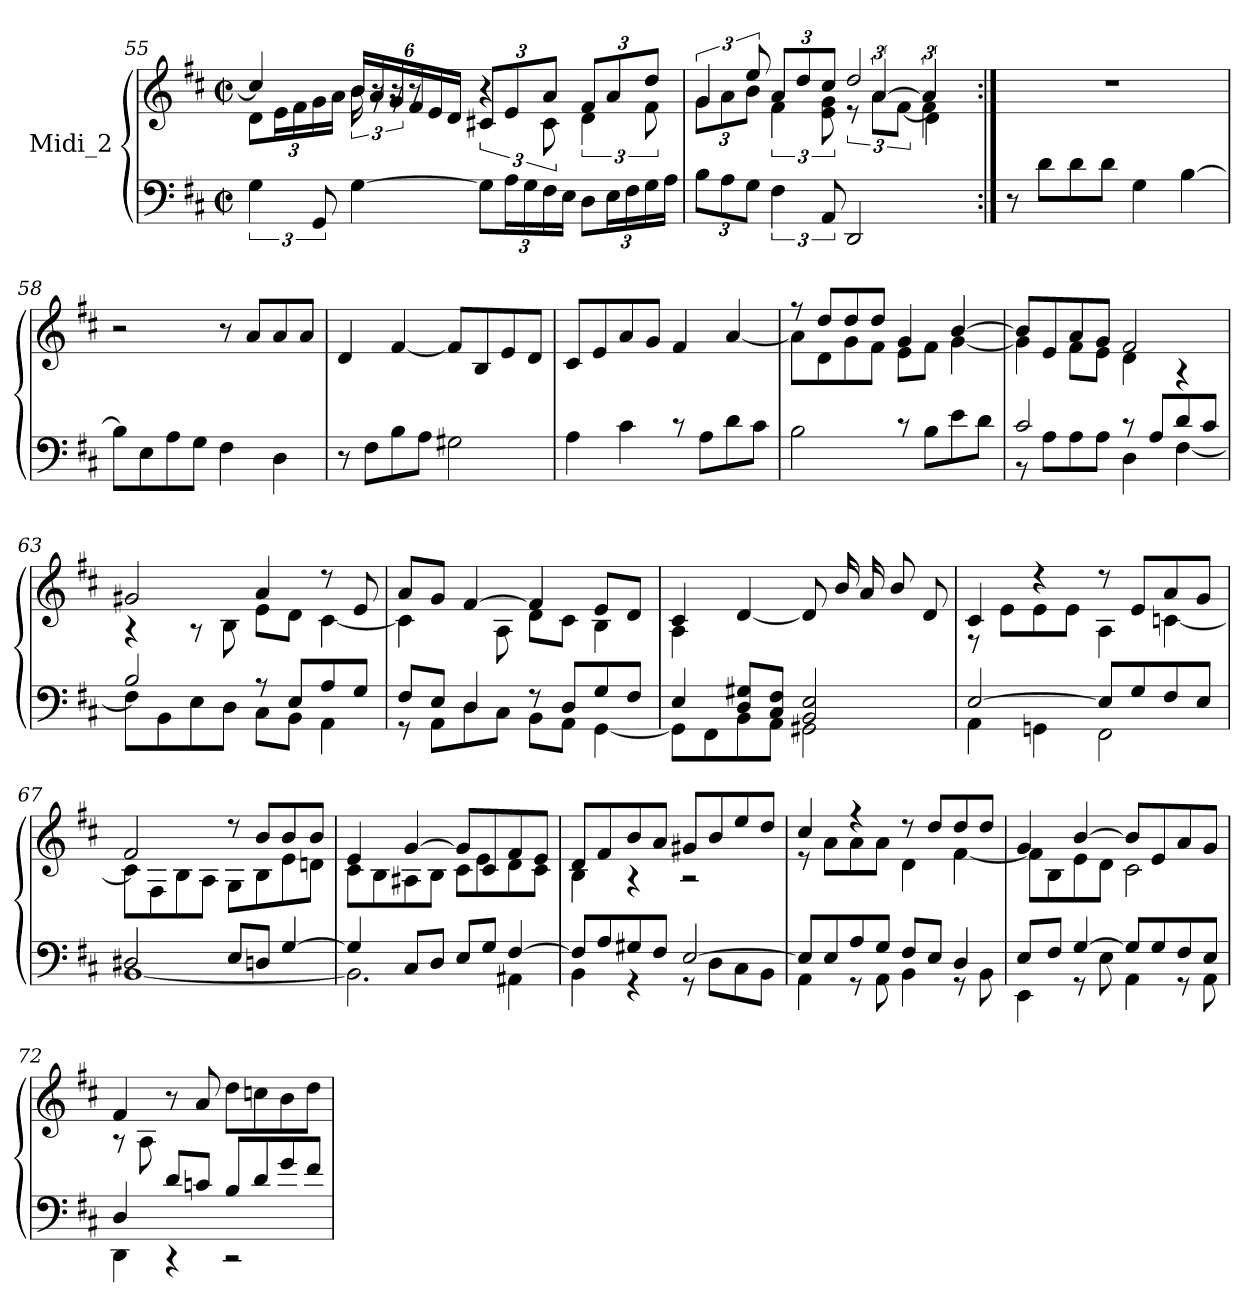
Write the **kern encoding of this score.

**kern	**kern
*part1	*part1
*staff2	*staff1
*I"Midi_2	*
!!LO:LB:g=z
*clefF4	*clefG2
*k[f#c#]	*k[f#c#]
*D:	*D:
*M2/2	*M2/2
*met(c|)	*met(c|)
=55	=55
*	*^
*	*	*^
*	*	*	*^
6G	4cc/]	12d\L	1ryy	1ryy
.	.	24e\L	.	.
.	.	24f#\	.	.
12GG/	.	24g\	.	.
.	.	24a\JJ	.	.
[4G	24bLL	24b\	.	.
.	24a	24r	.	.
.	24g	24r	.	.
.	24f#	8r	.	.
.	24e	.	.	.
.	24dJJ	.	.	.
12GL]	12c#X/L	6r	.	.
24AL	12e/	.	.	.
24G	.	.	.	.
24F#	12a/J	12c#\	.	.
24EJJ	.	.	.	.
12DL	12f#L	6d\	.	.
24EL	12a	.	.	.
24F#	.	.	.	.
24G	12ddJ	12f#\	.	.
24AJJ	.	.	.	.
=56	=56	=56	=56	=56
12BL	6g/	12g\L	4ryy	2ryy
12A	.	12a\	.	.
12GJ	12ee/	12b\J	.	.
6F#	12aL	6f#\	4ryy	.
.	12dd	.	.	.
12AA/	12cc#J	12e\ 12g\	.	.
2DD/	2dd/	12r	12ryy	4ryy
.	.	12a\L	[6a/	.
.	.	[12f#\J	.	.
.	.	4f#\]	6a/]	4d\
.	.	.	12ryy	.
*	*	*	*v	*v
!!LO:LB:g=z
=57:|!	=57:|!	=57:|!	=57:|!
!	!LO:TX:a:B:t=2. Fuga a 4 voci	!	!
*	*v	*v	*v
8r	1r
8d\L	.
8d\	.
8d\J	.
4G\	.
[4B\	.
=58	=58
8B\L]	2r
8E\	.
8A\	.
8G\J	.
4F#\	8r
.	8a/L
4D\	8a/
.	8a/J
=59	=59
8r	4d/
8F#\L	.
8B\	[4f#/
8A\J	.
2G#X\	8f#/L]
.	8B/
.	8e/
.	8d/J
!!LO:LB:g=z
=60	=60
*^	*^
4A\	1ryy	1ryy	8c#/L
.	.	.	8e/
4c#\	.	.	8a/
.	.	.	8g/J
8r	.	.	4f#/
8A\L	.	.	.
8d\	.	.	[4a/
8c#\J	.	.	.
=61	=61	=61	=61
2B\	1ryy	8r	8aL]
.	.	8ddL	8d
.	.	8dd	8g
.	.	8ddJ	8f#J
8r	.	4g/	8e\L
8B\L	.	.	8f#\J
8e\	.	[4b/	[4g\
8d\J	.	.	.
=62	=62	=62	=62
2c#/	8r	8b/L]	4g\]
.	8AL	8e/	.
.	8A\	8a/	8f#\L
.	8A\J	8g/J	8e\J
8r	4D\	2f#/	4d\
8A/L	.	.	.
8d/	[4F#\	.	4r
8c#/J	.	.	.
!!LO:LB:g=z	!!
=63	=63	=63	=63
2B/	8F#\L]	2g#X/	4r
.	8BB\	.	.
.	8E\	.	8r
.	8D\J	.	8B\
8r	8C#\L	4a/	8e\L
8EL	8BB\J	.	8d\J
8A	4AA\	8r	[4c#\
8GJ	.	8e/	.
=64	=64	=64	=64
8F#L	8r	8a/L	4c#\]
8E/J	8AAL	8g/J	.
4D/	8D\	[4f#/	8ryy
.	8C#\J	.	8A\
8r	8BB\L	4f#/]	8d\L
8D/L	8AA\J	.	8c#\J
8G/	[4GG\	8eL	4B\
8F#/J	.	8dJ	.
=65	=65	=65	=65
4E/	8GGL]	4c#/	4A\
.	8FF#\	.	.
8D/ 8G#X/L	8BB\	[4d/	2.ryy
8C#/ 8F#/J	8AA\J	.	.
2BB/ 2E/	2GG#X\	8dL]	.
.	.	16b/L	.
.	.	16a/	.
.	.	8b/	.
.	.	8d/J	.
!!LO:LB:g=z	!!
=66	=66	=66	=66
[2E/	4AA\	4c#/	8r
.	.	.	8eL
.	4GGn\	4r	8e
.	.	.	8eJ
8E/L]	2FF#\	8r	4A\
8G/	.	8e/L	.
8F#/	.	8a/	[4cn\
8E/J	.	8g/J	.
=67	=67	=67	=67
2D#X/	[1BB\	2f#/	8cL]
.	.	.	8F#\
.	.	.	8B\
.	.	.	8A\J
8E/L	.	8r	8GL
8Dn/J	.	8bL	8B\
[4G/	.	8b/	8e\
.	.	8b/J	8dn\J
=68	=68	=68	=68
4G/]	2.BB\]	4e/	8c#\L
.	.	.	8B\
8C#/L	.	[4g/	8A#X\
8D/J	.	.	8B\J
8EL	.	8gL]	8c#\L
8G/J	.	8c#/	8e\
[4F#/	4AA#X\	8f#/	8d\
.	.	8e/J	8c#\J
!!LO:LB:g=z	!!
=69	=69	=69	=69
8F#L]	4BB\	8dL	4B\
8A/	.	8f#	.
8G#X/	4r	8b	4r
8F#/J	.	8aJ	.
[2E/	8r	8g#X/L	2r
.	8D\L	8b/	.
.	8C#\	8ee/	.
.	8BB\J	8dd/J	.
=70	=70	=70	=70
8E/L]	4AA\	4cc#/	8r
8E/	.	.	8a\L
8A/	8r	4r	8a\
8G/J	8AA\	.	8a\J
8F#L	4BB\	8r	4d\
8E/J	.	8ddL	.
4D/	8r	8dd/	[4f#\
.	8BB\	8dd/J	.
=71	=71	=71	=71
8E/L	4EE\	4g/	8f#L]
8F#/J	.	.	8B\
[4G/	8r	[4b/	8e\
.	8E\	.	8d\J
8G/L]	4AA\	8bL]	2c#\
8G/	.	8e/	.
8F#/	8r	8a/	.
8E/J	8AA\	8g/J	.
!!LO:LB:g=z	!!
=72	=72	=72	=72
4D/	4DD\	4f#/	8r
.	.	.	8A\
8d/L	4r	8r	4ryy
8cn/J	.	8a/	.
8B/L	2r	8ddL	2ryy
8d/	.	8ccn	.
8g/	.	8b	.
8f#/J	.	8ddJ	.
*v	*v	*	*
*	*v	*v
=	=
*-	*-
